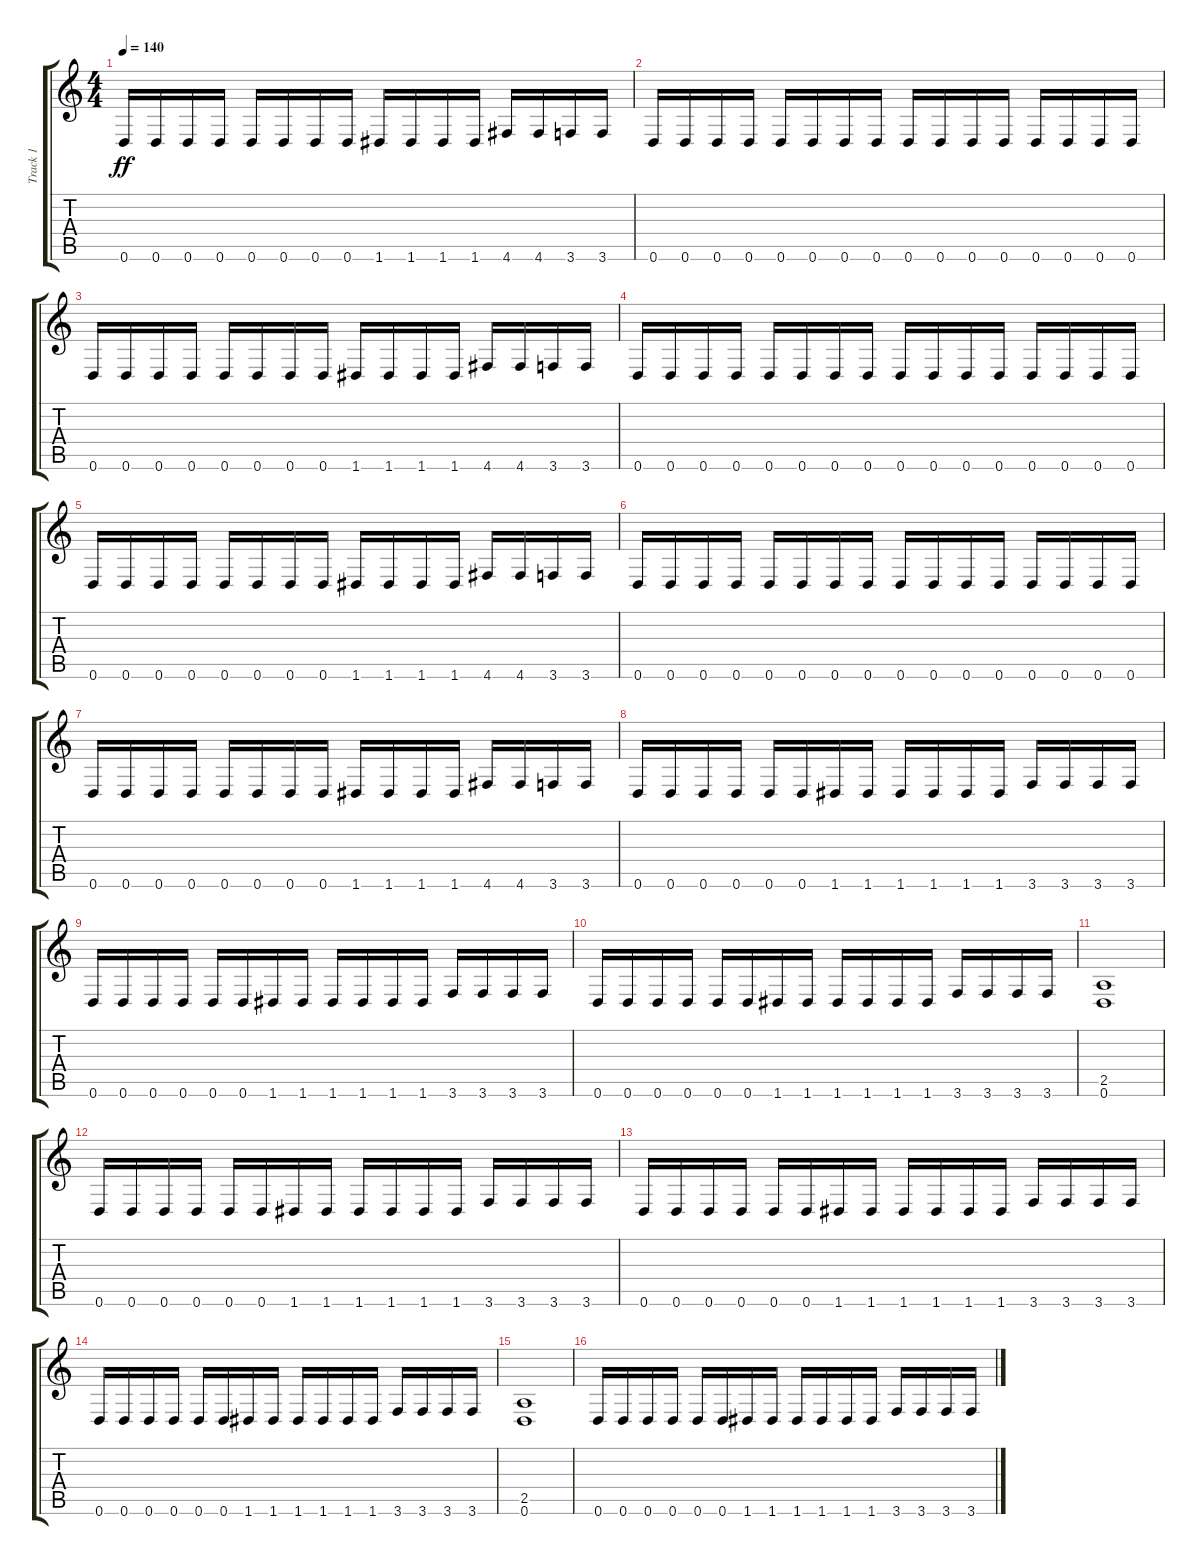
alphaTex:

\track ("Track 1" "Track 1") {instrument distortionguitar}
\staff {score tabs}
\tuning (D4 A3 F3 C3 G2 D2) {hide}
\ts (4 4)
\tempo 140
\clef g2
\ks c
0.6.16{dy ff} 0.6.16 0.6.16 0.6.16 0.6.16 0.6.16 0.6.16 0.6.16 1.6.16 1.6.16 1.6.16 1.6.16 4.6.16 4.6.16 3.6.16 3.6.16 |
0.6.16 0.6.16 0.6.16 0.6.16 0.6.16 0.6.16 0.6.16 0.6.16 0.6.16 0.6.16 0.6.16 0.6.16 0.6.16 0.6.16 0.6.16 0.6.16 |
0.6.16 0.6.16 0.6.16 0.6.16 0.6.16 0.6.16 0.6.16 0.6.16 1.6.16 1.6.16 1.6.16 1.6.16 4.6.16 4.6.16 3.6.16 3.6.16 |
0.6.16 0.6.16 0.6.16 0.6.16 0.6.16 0.6.16 0.6.16 0.6.16 0.6.16 0.6.16 0.6.16 0.6.16 0.6.16 0.6.16 0.6.16 0.6.16 |
0.6.16 0.6.16 0.6.16 0.6.16 0.6.16 0.6.16 0.6.16 0.6.16 1.6.16 1.6.16 1.6.16 1.6.16 4.6.16 4.6.16 3.6.16 3.6.16 |
0.6.16 0.6.16 0.6.16 0.6.16 0.6.16 0.6.16 0.6.16 0.6.16 0.6.16 0.6.16 0.6.16 0.6.16 0.6.16 0.6.16 0.6.16 0.6.16 |
0.6.16 0.6.16 0.6.16 0.6.16 0.6.16 0.6.16 0.6.16 0.6.16 1.6.16 1.6.16 1.6.16 1.6.16 4.6.16 4.6.16 3.6.16 3.6.16 |
0.6.16 0.6.16 0.6.16 0.6.16 0.6.16 0.6.16 1.6.16 1.6.16 1.6.16 1.6.16 1.6.16 1.6.16 3.6.16 3.6.16 3.6.16 3.6.16 |
0.6.16 0.6.16 0.6.16 0.6.16 0.6.16 0.6.16 1.6.16 1.6.16 1.6.16 1.6.16 1.6.16 1.6.16 3.6.16 3.6.16 3.6.16 3.6.16 |
0.6.16 0.6.16 0.6.16 0.6.16 0.6.16 0.6.16 1.6.16 1.6.16 1.6.16 1.6.16 1.6.16 1.6.16 3.6.16 3.6.16 3.6.16 3.6.16 |
(2.5 0.6).1 |
0.6.16 0.6.16 0.6.16 0.6.16 0.6.16 0.6.16 1.6.16 1.6.16 1.6.16 1.6.16 1.6.16 1.6.16 3.6.16 3.6.16 3.6.16 3.6.16 |
0.6.16 0.6.16 0.6.16 0.6.16 0.6.16 0.6.16 1.6.16 1.6.16 1.6.16 1.6.16 1.6.16 1.6.16 3.6.16 3.6.16 3.6.16 3.6.16 |
0.6.16 0.6.16 0.6.16 0.6.16 0.6.16 0.6.16 1.6.16 1.6.16 1.6.16 1.6.16 1.6.16 1.6.16 3.6.16 3.6.16 3.6.16 3.6.16 |
(2.5 0.6).1 |
0.6.16 0.6.16 0.6.16 0.6.16 0.6.16 0.6.16 1.6.16 1.6.16 1.6.16 1.6.16 1.6.16 1.6.16 3.6.16 3.6.16 3.6.16 3.6.16
